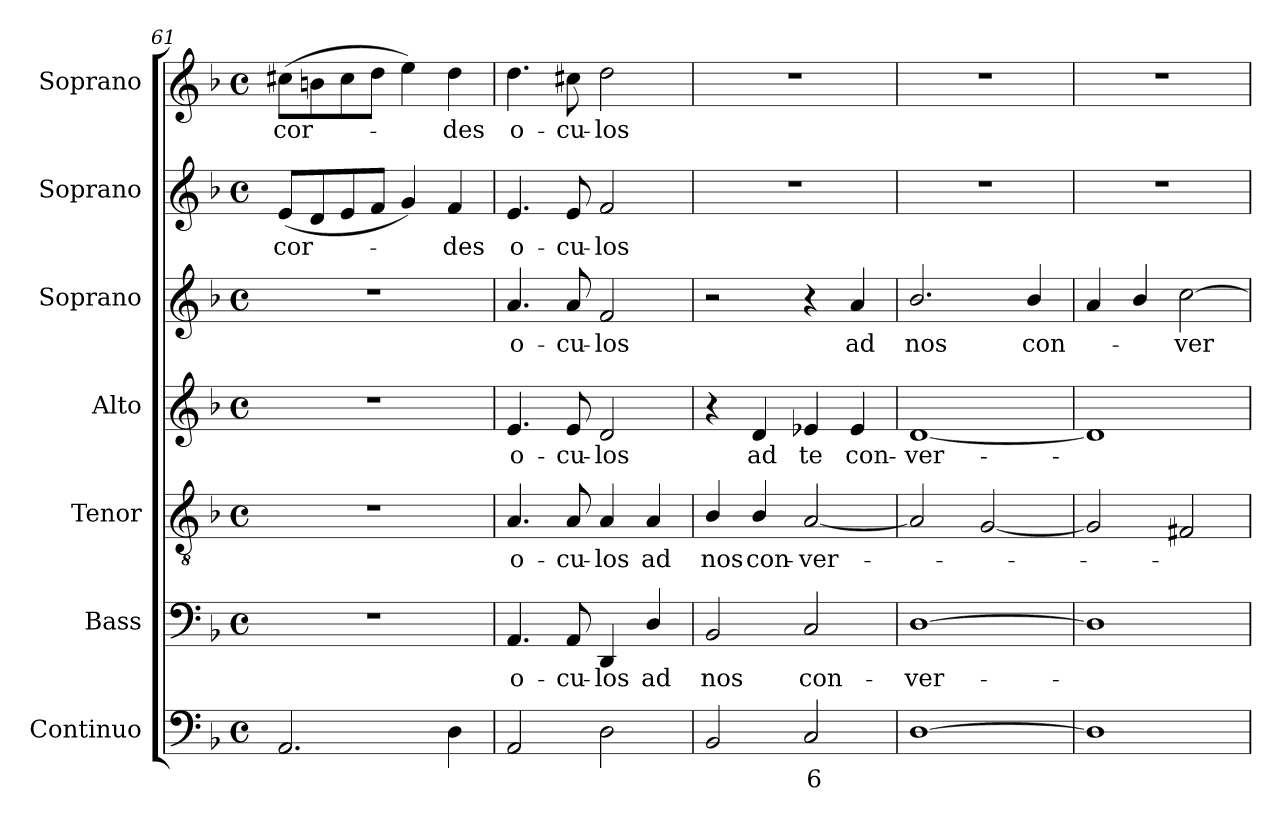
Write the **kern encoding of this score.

**kern	**text	**kern	**text	**kern	**text	**kern	**text	**kern	**text	**kern	**text	**kern	**text
*part7	*part7	*part6	*part6	*part5	*part5	*part4	*part4	*part3	*part3	*part2	*part2	*part1	*part1
*staff7	*staff7	*staff6	*staff6	*staff5	*staff5	*staff4	*staff4	*staff3	*staff3	*staff2	*staff2	*staff1	*staff1
*I"Continuo	*	*I"Bass	*	*I"Tenor	*	*I"Alto	*	*I"Soprano	*	*I"Soprano	*	*I"Soprano	*
*I'Cont.	*	*I'B.	*	*I'T.	*	*I'A.	*	*I'S.	*	*I'S.	*	*I'S.	*
!!LO:LB:g=z
*clefF4	*	*clefF4	*	*clefGv2	*	*clefG2	*	*clefG2	*	*clefG2	*	*clefG2	*
*	*	*	*	*ITrd7c12	*	*	*	*	*	*	*	*	*
*k[b-]	*	*k[b-]	*	*k[b-]	*	*k[b-]	*	*k[b-]	*	*k[b-]	*	*k[b-]	*
*F:	*	*F:	*	*F:	*	*F:	*	*F:	*	*F:	*	*F:	*
*M4/4	*	*M4/4	*	*M4/4	*	*M4/4	*	*M4/4	*	*M4/4	*	*M4/4	*
*met(c)	*	*met(c)	*	*met(c)	*	*met(c)	*	*met(c)	*	*met(c)	*	*met(c)	*
=61	=61	=61	=61	=61	=61	=61	=61	=61	=61	=61	=61	=61	=61
!	!	!	!	!	!	!	!	!	!	!	!LO:LY:b:color=#000000	!	!
!	!	!	!	!	!	!	!	!	!	!	!	!	!LO:LY:b:color=#000000
2.AAi/	.	1r	.	1r	.	1r	.	1r	.	(8ei/L	-cor-	(8cc#Xi\L	-cor-
.	.	.	.	.	.	.	.	.	.	8di/	.	8bni\	.
.	.	.	.	.	.	.	.	.	.	8ei/	.	8cc#i\	.
.	.	.	.	.	.	.	.	.	.	8fi/J	.	8ddi\J	.
.	.	.	.	.	.	.	.	.	.	4gi/)	.	4eei\)	.
!	!	!	!	!	!	!	!	!	!	!	!LO:LY:b:color=#000000	!	!
!	!	!	!	!	!	!	!	!	!	!	!	!	!LO:LY:b:color=#000000
4Di\	.	.	.	.	.	.	.	.	.	4fi/	-des	4ddi\	-des
=62	=62	=62	=62	=62	=62	=62	=62	=62	=62	=62	=62	=62	=62
!	!	!	!LO:LY:b:color=#000000	!	!	!	!	!	!	!	!	!	!
!	!	!	!	!	!LO:LY:b:color=#000000	!	!	!	!	!	!	!	!
!	!	!	!	!	!	!	!LO:LY:b:color=#000000	!	!	!	!	!	!
!	!	!	!	!	!	!	!	!	!LO:LY:b:color=#000000	!	!	!	!
!	!	!	!	!	!	!	!	!	!	!	!LO:LY:b:color=#000000	!	!
!	!	!	!	!	!	!	!	!	!	!	!	!	!LO:LY:b:color=#000000
2AAi/	.	4.AAi/	o-	4.AAi/	o-	4.ei/	o-	4.ai/	o-	4.ei/	o-	4.ddi\	o-
!	!	!	!LO:LY:b:color=#000000	!	!	!	!	!	!	!	!	!	!
!	!	!	!	!	!LO:LY:b:color=#000000	!	!	!	!	!	!	!	!
!	!	!	!	!	!	!	!LO:LY:b:color=#000000	!	!	!	!	!	!
!	!	!	!	!	!	!	!	!	!LO:LY:b:color=#000000	!	!	!	!
!	!	!	!	!	!	!	!	!	!	!	!LO:LY:b:color=#000000	!	!
!	!	!	!	!	!	!	!	!	!	!	!	!	!LO:LY:b:color=#000000
.	.	8AAi/	-cu-	8AAi/	-cu-	8ei/	-cu-	8ai/	-cu-	8ei/	-cu-	8cc#i\	-cu-
!	!	!	!LO:LY:b:color=#000000	!	!	!	!	!	!	!	!	!	!
!	!	!	!	!	!LO:LY:b:color=#000000	!	!	!	!	!	!	!	!
!	!	!	!	!	!	!	!LO:LY:b:color=#000000	!	!	!	!	!	!
!	!	!	!	!	!	!	!	!	!LO:LY:b:color=#000000	!	!	!	!
!	!	!	!	!	!	!	!	!	!	!	!LO:LY:b:color=#000000	!	!
!	!	!	!	!	!	!	!	!	!	!	!	!	!LO:LY:b:color=#000000
2Di\	.	4DDi/	-los	4AAi/	-los	2di/	-los	2fi/	-los	2fi/	-los	2ddi\	-los
!	!	!	!LO:LY:b:color=#000000	!	!	!	!	!	!	!	!	!	!
!	!	!	!	!	!LO:LY:b:color=#000000	!	!	!	!	!	!	!	!
.	.	4Di/	ad	4AAi/	ad	.	.	.	.	.	.	.	.
=63	=63	=63	=63	=63	=63	=63	=63	=63	=63	=63	=63	=63	=63
!	!	!	!LO:LY:b:color=#000000	!	!	!	!	!	!	!	!	!	!
!	!	!	!	!	!LO:LY:b:color=#000000	!	!	!	!	!	!	!	!
2BB-i/	.	2BB-i/	nos	4BB-i/	nos	4r	.	2r	.	1r	.	1r	.
!	!	!	!	!	!LO:LY:b:color=#000000	!	!	!	!	!	!	!	!
!	!	!	!	!	!	!	!LO:LY:b:color=#000000	!	!	!	!	!	!
.	.	.	.	4BB-i/	con-	4di/	ad	.	.	.	.	.	.
!	!LO:LY:b:color=#000000	!	!	!	!	!	!	!	!	!	!	!	!
!	!	!	!LO:LY:b:color=#000000	!	!	!	!	!	!	!	!	!	!
!	!	!	!	!	!LO:LY:b:color=#000000	!	!	!	!	!	!	!	!
!	!	!	!	!	!	!	!LO:LY:b:color=#000000	!	!	!	!	!	!
2Ci/	6	2Ci/	con-	[2AAi/	-ver-	4e-Xi/	te	4r	.	.	.	.	.
!	!	!	!	!	!	!	!LO:LY:b:color=#000000	!	!	!	!	!	!
!	!	!	!	!	!	!	!	!	!LO:LY:b:color=#000000	!	!	!	!
.	.	.	.	.	.	4e-i/	con-	4ai/	ad	.	.	.	.
=64	=64	=64	=64	=64	=64	=64	=64	=64	=64	=64	=64	=64	=64
!	!	!	!LO:LY:b:color=#000000	!	!	!	!	!	!	!	!	!	!
!	!	!	!	!	!	!	!LO:LY:b:color=#000000	!	!	!	!	!	!
!	!	!	!	!	!	!	!	!	!LO:LY:b:color=#000000	!	!	!	!
[1Di	.	[1Di	-ver-	2AAi/]	.	[1di	-ver-	2.b-i/	nos	1r	.	1r	.
.	.	.	.	[2GGi/	.	.	.	.	.	.	.	.	.
!	!	!	!	!	!	!	!	!	!LO:LY:b:color=#000000	!	!	!	!
.	.	.	.	.	.	.	.	4b-i/	con-	.	.	.	.
=65	=65	=65	=65	=65	=65	=65	=65	=65	=65	=65	=65	=65	=65
1Di]	.	1Di]	.	2GGi/]	.	1di]	.	4ai/	.	1r	.	1r	.
.	.	.	.	.	.	.	.	4b-i/	.	.	.	.	.
!	!	!	!	!	!	!	!	!	!LO:LY:b:color=#000000	!	!	!	!
.	.	.	.	2FF#Xi/	.	.	.	[2cci\	-ver-	.	.	.	.
=	=	=	=	=	=	=	=	=	=	=	=	=	=
*-	*-	*-	*-	*-	*-	*-	*-	*-	*-	*-	*-	*-	*-
